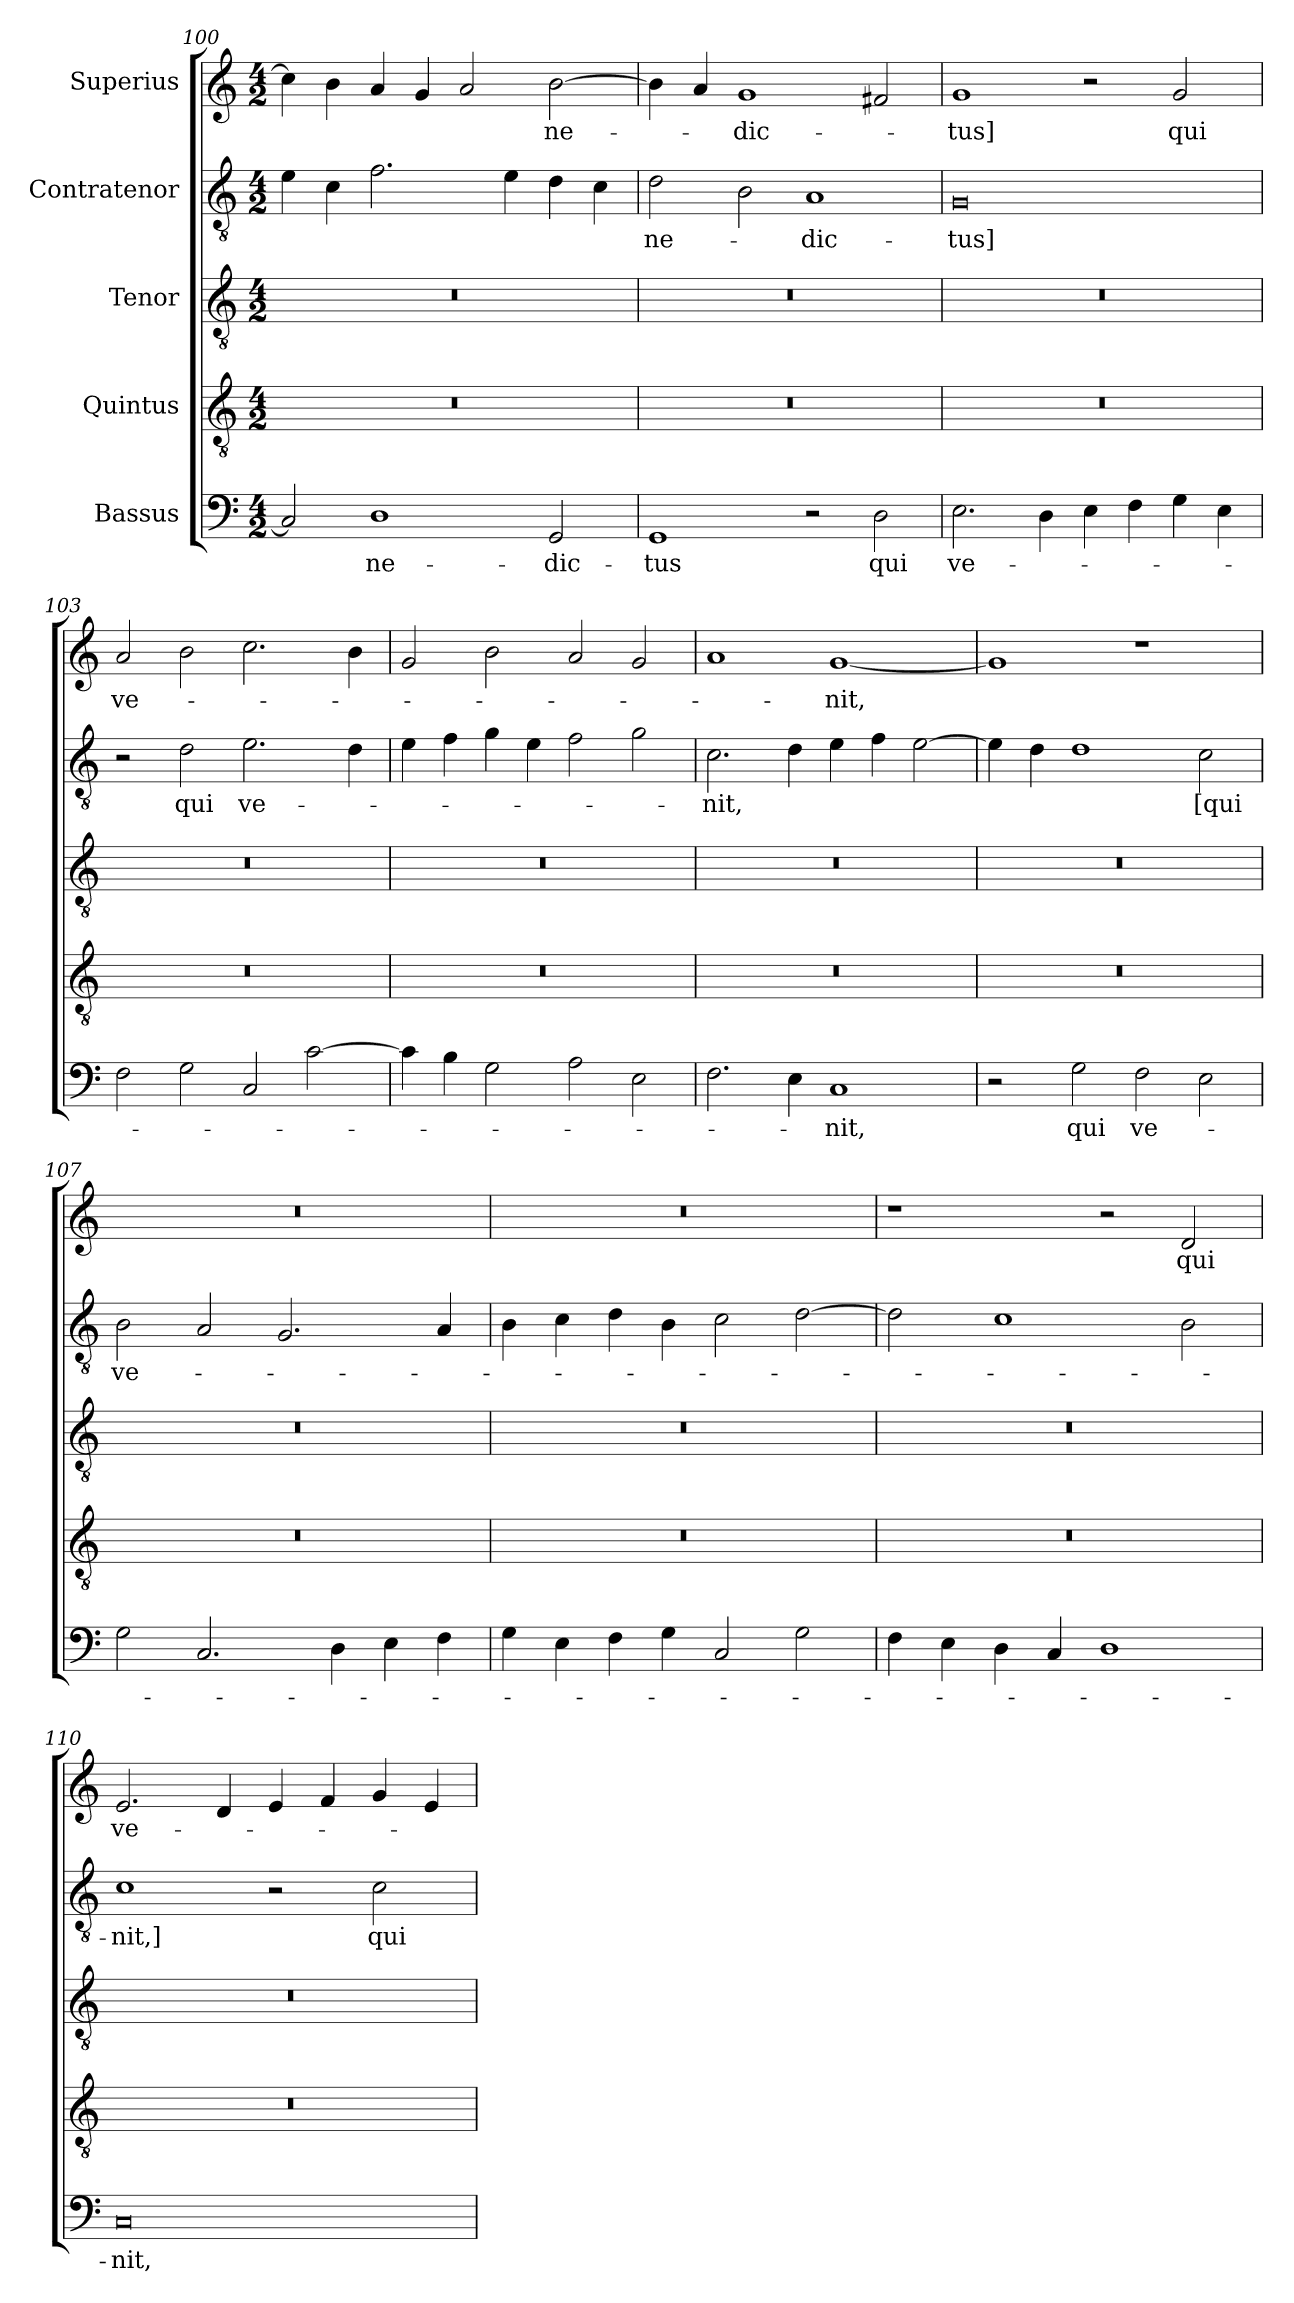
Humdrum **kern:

**kern	**text	**kern	**kern	**kern	**text	**kern	**text
*part5	*part5	*part4	*part3	*part2	*part2	*part1	*part1
*staff5	*staff5	*staff4	*staff3	*staff2	*staff2	*staff1	*staff1
*I"Bassus	*	*I"Quintus	*I"Tenor	*I"Contratenor	*	*I"Superius	*
*clefF4	*	*clefGv2	*clefGv2	*clefGv2	*	*clefG2	*
*k[]	*	*k[]	*k[]	*k[]	*	*k[]	*
*M4/2	*	*M4/2	*M4/2	*M4/2	*	*M4/2	*
=100	=100	=100	=100	=100	=100	=100	=100
2C/]	.	0r	0r	4e\	.	4cc\]	.
.	.	.	.	4c\	.	4b\	.
1D\	-ne-	.	.	2.f\	.	4a/	.
.	.	.	.	.	.	4g/	.
.	.	.	.	.	.	2a/	.
.	.	.	.	4e\	.	.	.
2GG/	-dic-	.	.	4d\	.	[2b\	-ne-
.	.	.	.	4c\	.	.	.
=101	=101	=101	=101	=101	=101	=101	=101
1GG/	-tus	0r	0r	2d\	-ne-	4b\]	.
.	.	.	.	.	.	4a/	.
.	.	.	.	2B\	.	1g/	-dic-
2r	.	.	.	1A/	-dic-	.	.
2D\	qui	.	.	.	.	2f#X/	.
=102	=102	=102	=102	=102	=102	=102	=102
2.E\	ve-	0r	0r	0G/	-tus]	1g/	-tus]
4D\	.	.	.	.	.	.	.
4E\	.	.	.	.	.	2r	.
4F\	.	.	.	.	.	.	.
4G\	.	.	.	.	.	2g/	qui
4E\	.	.	.	.	.	.	.
=103	=103	=103	=103	=103	=103	=103	=103
2F\	.	0r	0r	2r	.	2a/	ve-
2G\	.	.	.	2d\	qui	2b\	.
2C/	.	.	.	2.e\	ve-	2.cc\	.
[2c\	.	.	.	.	.	.	.
.	.	.	.	4d\	.	4b\	.
=104	=104	=104	=104	=104	=104	=104	=104
4c\]	.	0r	0r	4e\	.	2g/	.
4B\	.	.	.	4f\	.	.	.
2G\	.	.	.	4g\	.	2b\	.
.	.	.	.	4e\	.	.	.
2A\	.	.	.	2f\	.	2a/	.
2E\	.	.	.	2g\	.	2g/	.
=105	=105	=105	=105	=105	=105	=105	=105
2.F\	.	0r	0r	2.c\	-nit,	1a/	.
4E\	.	.	.	4d\	.	.	.
1C/	-nit,	.	.	4e\	.	[1g/	-nit,
.	.	.	.	4f\	.	.	.
.	.	.	.	[2e\	.	.	.
=106	=106	=106	=106	=106	=106	=106	=106
2r	.	0r	0r	4e\]	.	1g/]	.
.	.	.	.	4d\	.	.	.
2G\	qui	.	.	1d/	.	.	.
2F\	ve-	.	.	.	.	1r	.
2E\	.	.	.	2c\	[qui	.	.
=107	=107	=107	=107	=107	=107	=107	=107
2G\	.	0r	0r	2B\	ve-	0r	.
2.C/	.	.	.	2A/	.	.	.
.	.	.	.	2.G/	.	.	.
4D\	.	.	.	.	.	.	.
4E\	.	.	.	.	.	.	.
4F\	.	.	.	4A/	.	.	.
=108	=108	=108	=108	=108	=108	=108	=108
4G\	.	0r	0r	4B\	.	0r	.
4E\	.	.	.	4c\	.	.	.
4F\	.	.	.	4d\	.	.	.
4G\	.	.	.	4B\	.	.	.
2C/	.	.	.	2c\	.	.	.
2G\	.	.	.	[2d\	.	.	.
=109	=109	=109	=109	=109	=109	=109	=109
4F\	.	0r	0r	2d\]	.	1r	.
4E\	.	.	.	.	.	.	.
4D\	.	.	.	1c/	.	.	.
4C/	.	.	.	.	.	.	.
1D\	.	.	.	.	.	2r	.
.	.	.	.	2B\	.	2d/	qui
=110	=110	=110	=110	=110	=110	=110	=110
0C/	-nit,	0r	0r	1c/	-nit,]	2.e/	ve-
.	.	.	.	.	.	4d/	.
.	.	.	.	2r	.	4e/	.
.	.	.	.	.	.	4f/	.
.	.	.	.	2c\	qui	4g/	.
.	.	.	.	.	.	4e/	.
=	=	=	=	=	=	=	=
*-	*-	*-	*-	*-	*-	*-	*-
